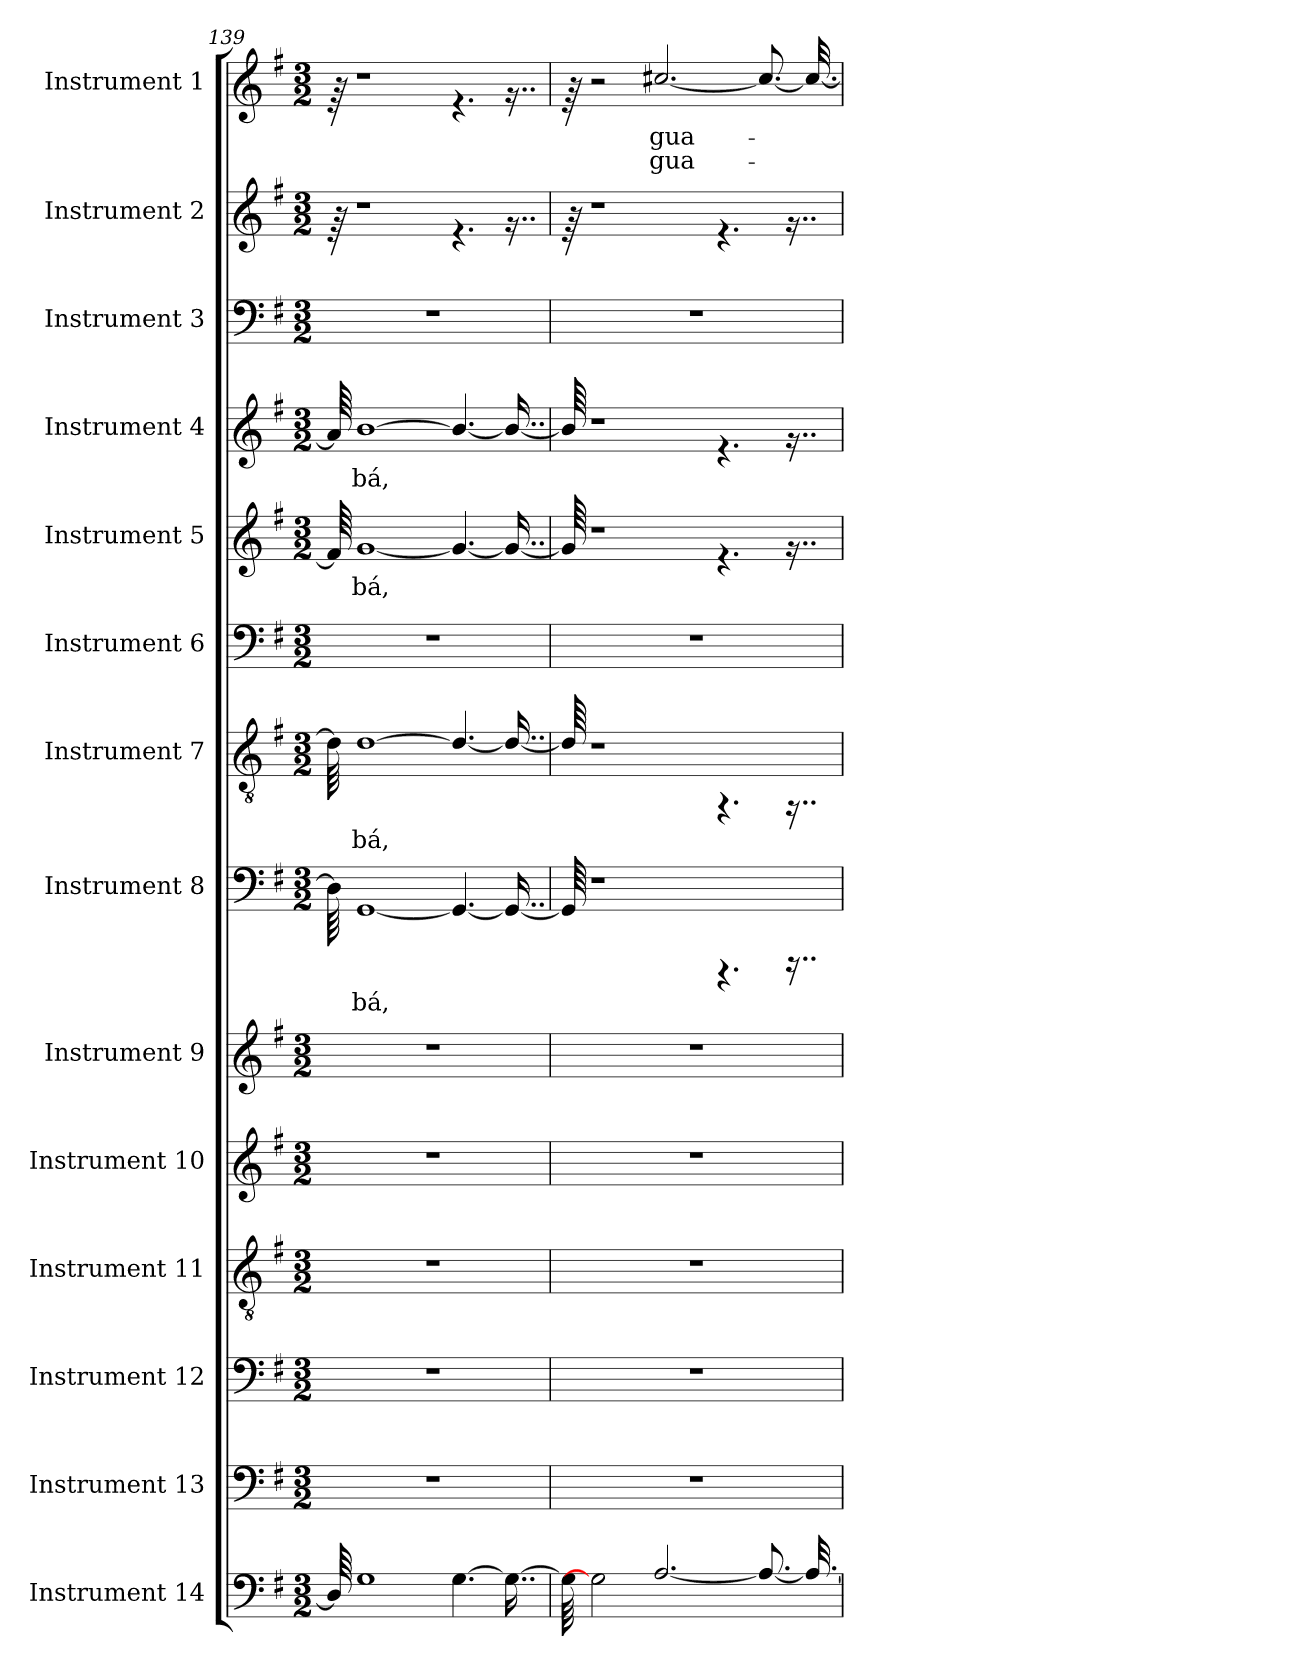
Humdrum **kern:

**kern	**kern	**kern	**kern	**kern	**kern	**kern	**text	**kern	**text	**kern	**kern	**text	**kern	**text	**kern	**kern	**kern	**text	**text
*part14	*part13	*part12	*part11	*part10	*part9	*part8	*part8	*part7	*part7	*part6	*part5	*part5	*part4	*part4	*part3	*part2	*part1	*part1	*part1
*staff14	*staff13	*staff12	*staff11	*staff10	*staff9	*staff8	*staff8	*staff7	*staff7	*staff6	*staff5	*staff5	*staff4	*staff4	*staff3	*staff2	*staff1	*staff1	*staff1
*I"Instrument 14	*I"Instrument 13	*I"Instrument 12	*I"Instrument 11	*I"Instrument 10	*I"Instrument 9	*I"Instrument 8	*	*I"Instrument 7	*	*I"Instrument 6	*I"Instrument 5	*	*I"Instrument 4	*	*I"Instrument 3	*I"Instrument 2	*I"Instrument 1	*	*
*clefF4	*clefF4	*clefF4	*clefGv2	*clefG2	*clefG2	*clefF4	*	*clefGv2	*	*clefF4	*clefG2	*	*clefG2	*	*clefF4	*clefG2	*clefG2	*	*
*k[f#]	*k[f#]	*k[f#]	*k[f#]	*k[f#]	*k[f#]	*k[f#]	*	*k[f#]	*	*k[f#]	*k[f#]	*	*k[f#]	*	*k[f#]	*k[f#]	*k[f#]	*	*
*G:	*G:	*G:	*G:	*G:	*G:	*G:	*	*G:	*	*G:	*G:	*	*G:	*	*G:	*G:	*G:	*	*
*M3/2	*M3/2	*M3/2	*M3/2	*M3/2	*M3/2	*M3/2	*	*M3/2	*	*M3/2	*M3/2	*	*M3/2	*	*M3/2	*M3/2	*M3/2	*	*
=139	=139	=139	=139	=139	=139	=139	=139	=139	=139	=139	=139	=139	=139	=139	=139	=139	=139	=139	=139
64D/]	1.r	1.r	1.r	1.r	1.r	64D\]	.	64d\]	.	1.r	64f#/]	.	64a/]	.	1.r	64rf	64rf	.	.
!	!	!	!	!	!	!	!LO:LY:b:rj	!	!LO:LY:b:rj	!	!	!LO:LY:b:rj	!	!LO:LY:b:rj	!	!	!	!	!
1G	.	.	.	.	.	[<1GG	-bá,	[<1d	-bá,	.	[<1g	-bá,	[<1b	-bá,	.	1r	1r	.	.
[>4.G\	.	.	.	.	.	4.GG/_<	.	4.d/_<	.	.	4.g/_<	.	4.b/_<	.	.	4.rf	4.rf	.	.
16..G\_>	.	.	.	.	.	16..GG/_<	.	16..d/_<	.	.	16..g/_<	.	16..b/_<	.	.	16..rf	16..rf	.	.
=140	=140	=140	=140	=140	=140	=140	=140	=140	=140	=140	=140	=140	=140	=140	=140	=140	=140	=140	=140
64G\]	1.r	1.r	1.r	1.r	1.r	64GG/]	.	64d/]	.	1.r	64g/]	.	64b/]	.	1.r	64rf	64rf	.	.
2G\]	.	.	.	.	.	1r	.	1r	.	.	1r	.	1r	.	.	1r	2r	.	.
!	!	!	!	!	!	!	!	!	!	!	!	!	!	!	!	!	!	!LO:LY:b:cj	!LO:LY:b:cj
[<2.A/	.	.	.	.	.	.	.	.	.	.	.	.	.	.	.	.	[<2.cc#X/	gua-	-gua-
.	.	.	.	.	.	4.rCCC	.	4.rFF	.	.	4.rf	.	4.rf	.	.	4.rf	.	.	.
8.A/_<	.	.	.	.	.	.	.	.	.	.	.	.	.	.	.	.	8.cc#/_<	.	.
.	.	.	.	.	.	16..rCCC	.	16..rFF	.	.	16..rf	.	16..rf	.	.	16..rf	.	.	.
32.A/_<	.	.	.	.	.	.	.	.	.	.	.	.	.	.	.	.	32.cc#/_<	.	.
=	=	=	=	=	=	=	=	=	=	=	=	=	=	=	=	=	=	=	=
*-	*-	*-	*-	*-	*-	*-	*-	*-	*-	*-	*-	*-	*-	*-	*-	*-	*-	*-	*-
